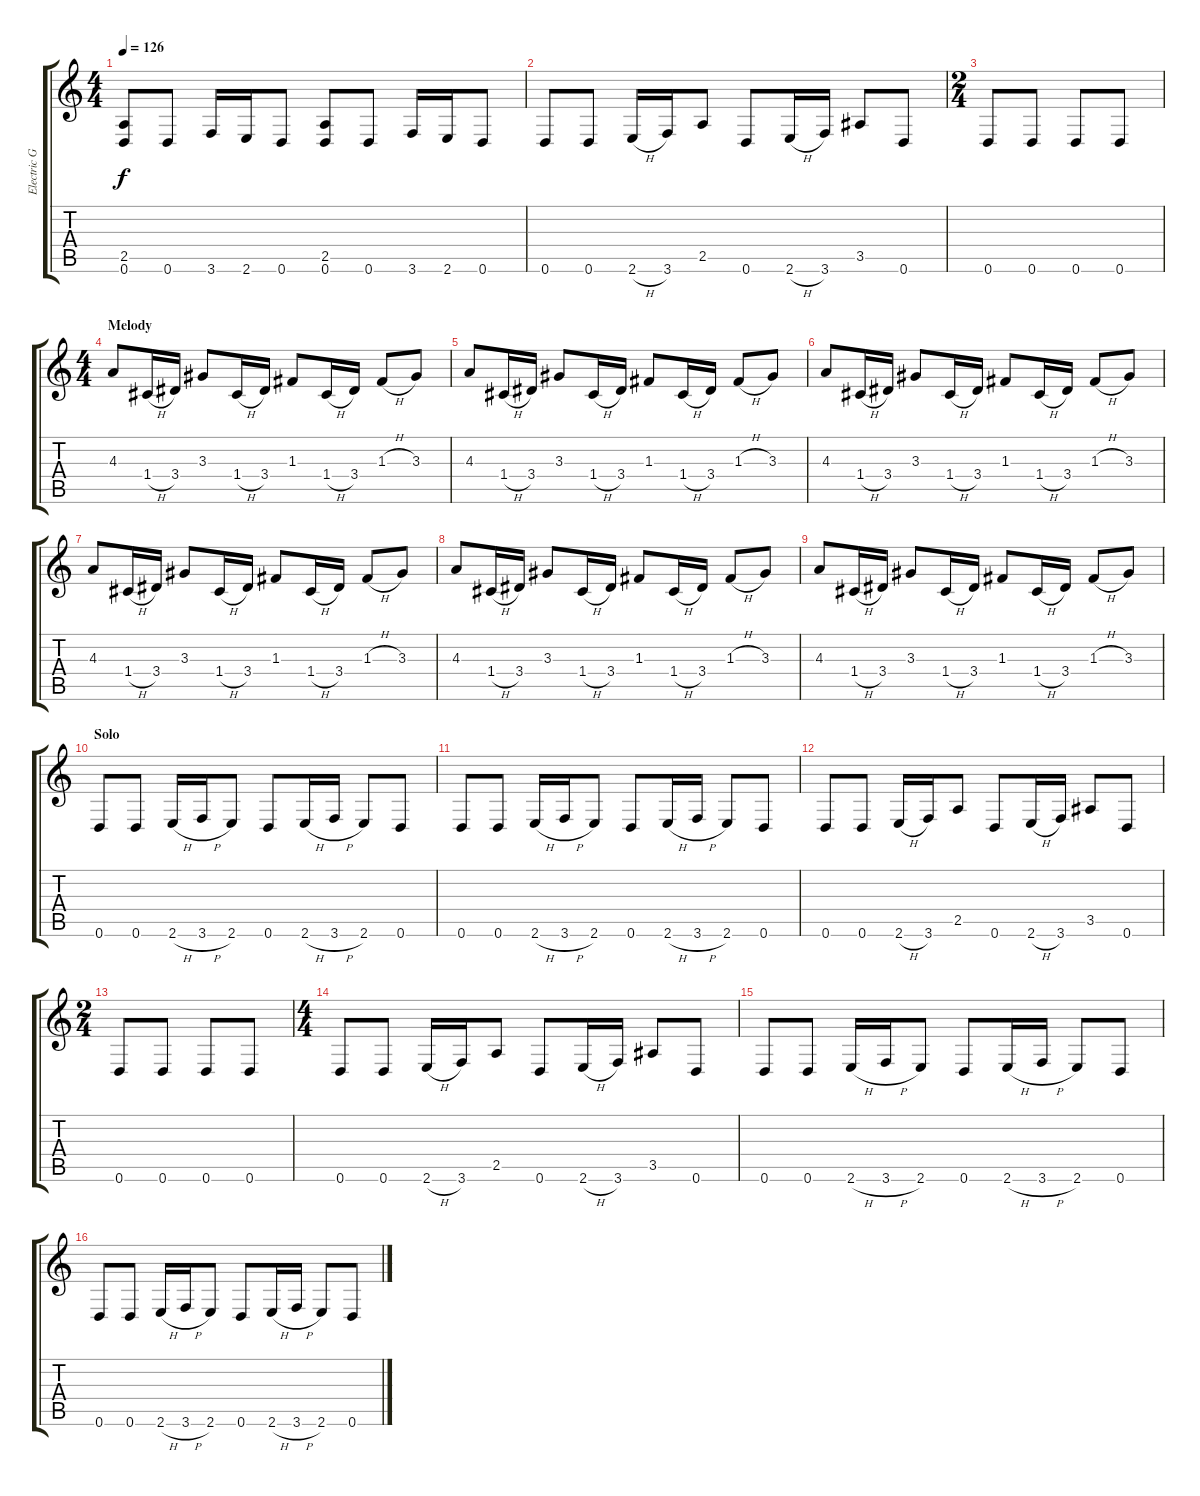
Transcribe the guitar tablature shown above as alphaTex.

\track ("Electric Guitar" "Electric G") {instrument distortionguitar}
\staff {score tabs}
\tuning (D4 A3 F3 C3 G2 D2) {hide}
\ts (4 4)
\tempo 126
\clef g2
\ks c
(2.5 0.6).8{dy f} 0.6.8 3.6.16 2.6.16 0.6.8 (2.5 0.6).8 0.6.8 3.6.16 2.6.16 0.6.8 |
0.6.8 0.6.8 2.6{h}.16 3.6.16 2.5.8 0.6.8 2.6{h}.16 3.6.16 3.5.8 0.6.8 |
\ts (2 4)
0.6.8 0.6.8 0.6.8 0.6.8 |
\ts (4 4)
\section ("" "Melody")
4.3.8 1.4{h}.16 3.4.16 3.3.8 1.4{h}.16 3.4.16 1.3.8 1.4{h}.16 3.4.16 1.3{h}.8 3.3.8 |
4.3.8 1.4{h}.16 3.4.16 3.3.8 1.4{h}.16 3.4.16 1.3.8 1.4{h}.16 3.4.16 1.3{h}.8 3.3.8 |
4.3.8 1.4{h}.16 3.4.16 3.3.8 1.4{h}.16 3.4.16 1.3.8 1.4{h}.16 3.4.16 1.3{h}.8 3.3.8 |
4.3.8 1.4{h}.16 3.4.16 3.3.8 1.4{h}.16 3.4.16 1.3.8 1.4{h}.16 3.4.16 1.3{h}.8 3.3.8 |
4.3.8 1.4{h}.16 3.4.16 3.3.8 1.4{h}.16 3.4.16 1.3.8 1.4{h}.16 3.4.16 1.3{h}.8 3.3.8 |
4.3.8 1.4{h}.16 3.4.16 3.3.8 1.4{h}.16 3.4.16 1.3.8 1.4{h}.16 3.4.16 1.3{h}.8 3.3.8 |
\section ("" "Solo")
0.6.8 0.6.8 2.6{h}.16 3.6{h}.16 2.6.8 0.6.8 2.6{h}.16 3.6{h}.16 2.6.8 0.6.8 |
0.6.8 0.6.8 2.6{h}.16 3.6{h}.16 2.6.8 0.6.8 2.6{h}.16 3.6{h}.16 2.6.8 0.6.8 |
0.6.8 0.6.8 2.6{h}.16 3.6.16 2.5.8 0.6.8 2.6{h}.16 3.6.16 3.5.8 0.6.8 |
\ts (2 4)
0.6.8 0.6.8 0.6.8 0.6.8 |
\ts (4 4)
0.6.8 0.6.8 2.6{h}.16 3.6.16 2.5.8 0.6.8 2.6{h}.16 3.6.16 3.5.8 0.6.8 |
0.6.8 0.6.8 2.6{h}.16 3.6{h}.16 2.6.8 0.6.8 2.6{h}.16 3.6{h}.16 2.6.8 0.6.8 |
0.6.8 0.6.8 2.6{h}.16 3.6{h}.16 2.6.8 0.6.8 2.6{h}.16 3.6{h}.16 2.6.8 0.6.8
